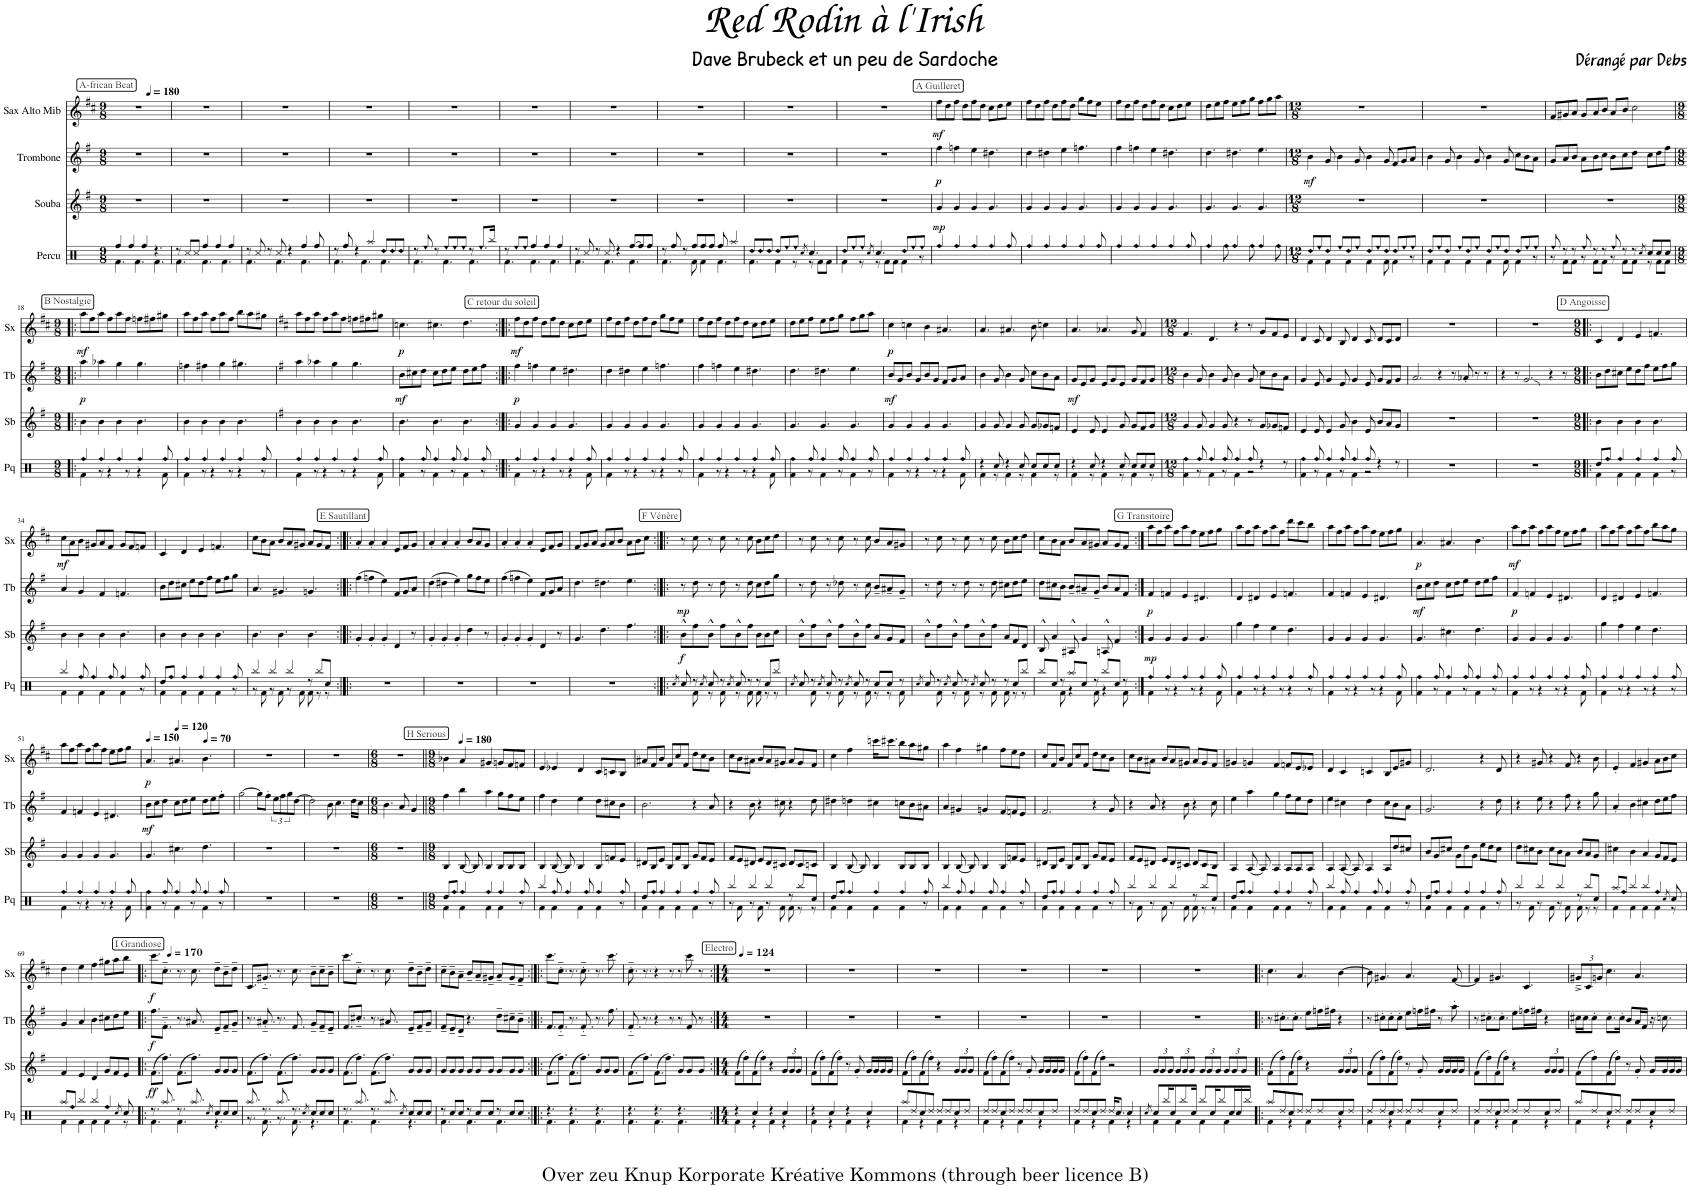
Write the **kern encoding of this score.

**kern	**kern	**dynam	**kern	**dynam	**kern	**dynam
*part4	*part3	*part3	*part2	*part2	*part1	*part1
*staff4	*staff3	*staff3	*staff2	*staff2	*staff1	*staff1
*I"Percu	*I"Souba	*	*I"Trombone	*	*I"Sax Alto Mib	*
*	*I'Sb	*	*I'Tb	*	*I'Sx	*
*clefX	*clefG2	*	*clefG2	*	*clefG2	*
*	*Trd15c26	*	*Trd8c14	*	*Trd5c9	*
*k[b-e-a-]	*k[f#]	*	*k[f#]	*	*k[f#c#]	*
*M9/8	*M9/8	*	*M9/8	*	*M9/8	*
=1	=1	=1	=1	=1	=1	=1
*^	*	*	*	*	*	*
4Rff/	4.Rf\	8%9r	.	8%9r	.	8%9r	.
4Rff/	.	.	.	.	.	.	.
.	4.Rf\	.	.	.	.	.	.
4Rff/	.	.	.	.	.	.	.
4.r	4.Rf\	.	.	.	.	.	.
=2	=2	=2	=2	=2	=2	=2	=2
8r	4.Rf\	8%9r	.	8%9r	.	8%9r	.
8Rcc/L	.	.	.	.	.	.	.
8Rcc/J	.	.	.	.	.	.	.
4Rff/	4.Rf\	.	.	.	.	.	.
4Rff/	.	.	.	.	.	.	.
.	4.Rf\	.	.	.	.	.	.
4Rff/	.	.	.	.	.	.	.
=3	=3	=3	=3	=3	=3	=3	=3
8r	4.Rf\	8%9r	.	8%9r	.	8%9r	.
8Rcc/	.	.	.	.	.	.	.
8r	.	.	.	.	.	.	.
8Rcc/	4.Rf\	.	.	.	.	.	.
4r	.	.	.	.	.	.	.
4Rff/	4.Rf\	.	.	.	.	.	.
8Rff/	.	.	.	.	.	.	.
=4	=4	=4	=4	=4	=4	=4	=4
8r	4.Rf\	8%9r	.	8%9r	.	8%9r	.
8Rff/	.	.	.	.	.	.	.
4r	.	.	.	.	.	.	.
.	4.Rf\	.	.	.	.	.	.
4Raa/	.	.	.	.	.	.	.
!LO:N:head=diamond	!	!	!	!	!	!	!
8Rdd/L	4.Rf\	.	.	.	.	.	.
!LO:N:head=diamond	!	!	!	!	!	!	!
8Rdd/	.	.	.	.	.	.	.
!LO:N:head=diamond	!	!	!	!	!	!	!
8Rdd/J	.	.	.	.	.	.	.
=5	=5	=5	=5	=5	=5	=5	=5
8r	4.Rf\	8%9r	.	8%9r	.	8%9r	.
8Ree/	.	.	.	.	.	.	.
8r	.	.	.	.	.	.	.
8Ree/L	4.Rf\	.	.	.	.	.	.
8Ree/	.	.	.	.	.	.	.
8Ree/J	.	.	.	.	.	.	.
8r	4.Rf\	.	.	.	.	.	.
8.Ree/L	.	.	.	.	.	.	.
16Rbb/Jk	.	.	.	.	.	.	.
=6	=6	=6	=6	=6	=6	=6	=6
8r	4.Rf\	8%9r	.	8%9r	.	8%9r	.
8Ree/L	.	.	.	.	.	.	.
8Ree/J	.	.	.	.	.	.	.
4Rff/	4.Rf\	.	.	.	.	.	.
4Rff/	.	.	.	.	.	.	.
.	4.Rf\	.	.	.	.	.	.
4Rff/	.	.	.	.	.	.	.
=7	=7	=7	=7	=7	=7	=7	=7
8r	4.Rf\	8%9r	.	8%9r	.	8%9r	.
8Rcc/	.	.	.	.	.	.	.
8r	.	.	.	.	.	.	.
8Rcc/	4.Rf\	.	.	.	.	.	.
4r	.	.	.	.	.	.	.
[8Rff/L	4.Rf\	.	.	.	.	.	.
8Rff/]	.	.	.	.	.	.	.
8Rff/J	.	.	.	.	.	.	.
=8	=8	=8	=8	=8	=8	=8	=8
8r	4.Rf\	8%9r	.	8%9r	.	8%9r	.
8Rff/	.	.	.	.	.	.	.
8r	.	.	.	.	.	.	.
8Rff/L	8Rf\	.	.	.	.	.	.
8Rff/	4Rf\	.	.	.	.	.	.
8Rff/J	.	.	.	.	.	.	.
8Rff/	4.Rf\	.	.	.	.	.	.
4Raa/	.	.	.	.	.	.	.
=9	=9	=9	=9	=9	=9	=9	=9
!LO:N:head=diamond	!	!	!	!	!	!	!
8Rdd/L	4.Rf\	8%9r	.	8%9r	.	8%9r	.
!LO:N:head=diamond	!	!	!	!	!	!	!
8Rdd/	.	.	.	.	.	.	.
!LO:N:head=diamond	!	!	!	!	!	!	!
8Rdd/J	.	.	.	.	.	.	.
!LO:N:head=diamond	!	!	!	!	!	!	!
8Rdd/L	4Rf\	.	.	.	.	.	.
8Ree/	.	.	.	.	.	.	.
8Ree/J	8r	.	.	.	.	.	.
8qRcc/	.	.	.	.	.	.	.
4.Rcc/	8r	.	.	.	.	.	.
.	8Rf\L	.	.	.	.	.	.
.	8Rf\J	.	.	.	.	.	.
=10	=10	=10	=10	=10	=10	=10	=10
!LO:N:head=diamond	!	!	!	!	!	!	!
8Rdd/L	4Rf\	8%9r	.	8%9r	.	8%9r	.
8Ree/	.	.	.	.	.	.	.
8Ree/J	8r	.	.	.	.	.	.
8qRcc/	.	.	.	.	.	.	.
4.Rcc/	8r	.	.	.	.	.	.
.	8Rf\L	.	.	.	.	.	.
.	8Rf\J	.	.	.	.	.	.
!LO:N:head=diamond	!	!	!	!	!	!	!
8Rdd/L	4Rf\	.	.	.	.	.	.
8Ree/	.	.	.	.	.	.	.
8Ree/J	8r	.	.	.	.	.	.
=11	=11	=11	=11	=11	=11	=11	=11
!LO:N:head=diamond	!	!	!LO:DY:b	!	!LO:DY:b	!	!LO:DY:b
*v	*v	*	*	*	*	*	*
4Rff/	4g/	mp	4ff#\	p	8ff#\L	mf
.	.	.	.	.	8dd\	.
!LO:N:head=diamond	!	!	!	!	!	!
4Rff/	4g/	.	4ffn\	.	8ff#\J	.
.	.	.	.	.	8dd\L	.
!LO:N:head=diamond	!	!	!	!	!	!
4Rff/	4g/	.	4ee\	.	8ff#\	.
.	.	.	.	.	8dd\J	.
!LO:N:head=diamond	!	!	!	!	!	!
4Rff/	4.g/	.	4.dd#X\	.	8cc#\L	.
.	.	.	.	.	8dd\	.
!LO:N:head=diamond	!	!	!	!	!	!
8Rff/	.	.	.	.	8ee\J	.
=12	=12	=12	=12	=12	=12	=12
!LO:N:head=diamond	!	!	!	!	!	!
4Rff/	4g/	.	4dd\	.	8ff#\L	.
.	.	.	.	.	8dd\	.
!LO:N:head=diamond	!	!	!	!	!	!
4Rff/	4g/	.	4dd#X\	.	8ff#\J	.
.	.	.	.	.	8dd\L	.
!LO:N:head=diamond	!	!	!	!	!	!
4Rff/	4g/	.	4ee\	.	8ff#\	.
.	.	.	.	.	8dd\J	.
!LO:N:head=diamond	!	!	!	!	!	!
4Rff/	4.g/	.	4.ffn\	.	8gg\L	.
.	.	.	.	.	8ff#\	.
!LO:N:head=diamond	!	!	!	!	!	!
8Rff/	.	.	.	.	8ee\J	.
=13	=13	=13	=13	=13	=13	=13
!LO:N:head=diamond	!	!	!	!	!	!
4Rff/	4g/	.	4ff#\	.	8ff#\L	.
.	.	.	.	.	8dd\	.
!LO:N:head=diamond	!	!	!	!	!	!
4Rff/	4g/	.	4ffn\	.	8ff#\J	.
.	.	.	.	.	8dd\L	.
!LO:N:head=diamond	!	!	!	!	!	!
4Rff/	4g/	.	4ee\	.	8ff#\	.
.	.	.	.	.	8dd\J	.
!LO:N:head=diamond	!	!	!	!	!	!
4Rff/	4.g/	.	4.dd#X\	.	8cc#\L	.
.	.	.	.	.	8dd\	.
!LO:N:head=diamond	!	!	!	!	!	!
8Rff/	.	.	.	.	8ee\J	.
=14	=14	=14	=14	=14	=14	=14
!LO:N:head=diamond	!	!	!	!	!	!
4Rff/	4.g/	.	4.dd\	.	8dd\L	.
.	.	.	.	.	8ee\	.
!LO:N:head=diamond	!	!	!	!	!	!
8Rff\	.	.	.	.	8ff#\J	.
!LO:N:head=diamond	!	!	!	!	!	!
4Rff/	4.g/	.	4.dd#X\	.	8ee\L	.
.	.	.	.	.	8ff#\	.
!LO:N:head=diamond	!	!	!	!	!	!
8Rff\	.	.	.	.	8gg\J	.
!LO:N:head=diamond	!	!	!	!	!	!
4Rff/	4.g/	.	4.ee\	.	8ff#\L	.
.	.	.	.	.	8gg\	.
!LO:N:head=diamond	!	!	!	!	!	!
8Rff\	.	.	.	.	8aa\J	.
=15	=15	=15	=15	=15	=15	=15
*M12/8	*M12/8	*	*M12/8	*	*M12/8	*
!LO:N:head=diamond	!	!	!	!LO:DY:b	!	!
*^	*	*	*	*	*	*
8Rdd/L	4Rf\	1.r	.	4b\	mf	1.r	.
8Ree/	.	.	.	.	.	.	.
!LO:N:head=diamond	!	!	!	!	!	!	!
8Rdd/J	4Rf\	.	.	8g/	.	.	.
8Ree/L	.	.	.	4b\	.	.	.
!LO:N:head=diamond	!	!	!	!	!	!	!
8Rdd/	4Rf\	.	.	.	.	.	.
8Ree/J	.	.	.	8g/	.	.	.
!LO:N:head=diamond	!	!	!	!	!	!	!
8Rdd/L	4Rf\	.	.	4b\	.	.	.
8Ree/	.	.	.	.	.	.	.
!LO:N:head=diamond	!	!	!	!	!	!	!
8Rdd/J	8Rf\	.	.	8g/	.	.	.
!LO:N:head=diamond	!	!	!	!	!	!	!
8Rdd/L	4Rf\	.	.	8f#/L	.	.	.
8Ree/	.	.	.	8g/	.	.	.
8Ree/J	8r	.	.	8a/J	.	.	.
=16	=16	=16	=16	=16	=16	=16	=16
!LO:N:head=diamond	!	!	!	!	!	!	!
8Rdd/L	4Rf\	1.r	.	4b\	.	1.r	.
8Ree/	.	.	.	.	.	.	.
!LO:N:head=diamond	!	!	!	!	!	!	!
8Rdd/J	4Rf\	.	.	8g/	.	.	.
8Ree/L	.	.	.	4b\	.	.	.
!LO:N:head=diamond	!	!	!	!	!	!	!
8Rdd/	4Rf\	.	.	.	.	.	.
8Ree/J	.	.	.	8g/	.	.	.
!LO:N:head=diamond	!	!	!	!	!	!	!
8Rdd/L	4Rf\	.	.	4b\	.	.	.
8Ree/	.	.	.	.	.	.	.
!LO:N:head=diamond	!	!	!	!	!	!	!
8Rdd/J	8Rf\	.	.	8g/	.	.	.
!LO:N:head=diamond	!	!	!	!	!	!	!
8Rdd/L	4Rf\	.	.	8cc\L	.	.	.
8Ree/	.	.	.	8b\	.	.	.
8Ree/J	8r	.	.	8a\J	.	.	.
=17	=17	=17	=17	=17	=17	=17	=17
8Ree/	8r	1.r	.	8g/L	.	8f#/L	.
8r	8Rf\L	.	.	8a/	.	8g#X/	.
8r	8Rf\J	.	.	8b/J	.	8a/J	.
8Ree/	8r	.	.	8a\L	.	8g#/L	.
8r	8Rf\L	.	.	8b\	.	8a/	.
8r	8Rf\J	.	.	8cc\J	.	8b/J	.
8Ree/	8r	.	.	8b\L	.	8a/L	.
8r	8Rf\L	.	.	8cc\	.	8b/J	.
8r	8Rf\J	.	.	8dd\J	.	2cc#\	.
8qRcc/	.	.	.	.	.	.	.
8Rcc/L	8r	.	.	8cc\L	.	.	.
8Rcc/	8Rf\L	.	.	8dd\	.	.	.
8Rcc/J	8Rf\J	.	.	8ff#\J	.	.	.
!!LO:LB:g=z
=18!|:	=18!|:	=18!|:	=18!|:	=18!|:	=18!|:	=18!|:	=18!|:
*M9/8	*	*M9/8	*	*M9/8	*	*M9/8	*
!LO:N:head=diamond	!	!	!	!	!LO:DY:b	!	!LO:DY:b
4Rff/	4Rf\	4b\	.	4aa\	p	8aa\L	mf
.	.	.	.	.	.	8ff#\	.
!LO:N:head=diamond	!	!	!	!	!	!	!
4Rff/	8r	4b\	.	4aa-X\	.	8aa\J	.
.	4r	.	.	.	.	8ff#\L	.
!LO:N:head=diamond	!	!	!	!	!	!	!
4Rff/	.	4b\	.	4gg\	.	8aa\	.
.	8r	.	.	.	.	8ff#\J	.
!LO:N:head=diamond	!	!	!	!	!	!	!
4Rff/	4r	4.b\	.	4.gg\	.	8ffn\L	.
.	.	.	.	.	.	8ff#X\	.
!LO:N:head=diamond	!	!	!	!	!	!	!
8Rff/	8Rf\	.	.	.	.	8gg#X\J	.
=19	=19	=19	=19	=19	=19	=19	=19
!LO:N:head=diamond	!	!	!	!	!	!	!
4Rff/	4Rf\	4b\	.	4ffn\	.	8aa\L	.
.	.	.	.	.	.	8ff#\	.
!LO:N:head=diamond	!	!	!	!	!	!	!
4Rff/	8r	4b\	.	4ff#X\	.	8aa\J	.
.	4r	.	.	.	.	8ff#\L	.
!LO:N:head=diamond	!	!	!	!	!	!	!
4Rff/	.	4b\	.	4gg\	.	8aa\	.
.	8r	.	.	.	.	8ff#\J	.
!LO:N:head=diamond	!	!	!	!	!	!	!
4Rff/	4r	4.b\	.	4.gg#X\	.	8bb\L	.
.	.	.	.	.	.	8aa\	.
!LO:N:head=diamond	!	!	!	!	!	!	!
8Rff/	8r	.	.	.	.	8gg#X\J	.
=20	=20	=20	=20	=20	=20	=20	=20
*	*	*k[f#]	*	*k[f#]	*	*k[f#c#]	*
!LO:N:head=diamond	!	!	!	!	!	!	!
4Rff/	4Rf\	4b\	.	4aa\	.	8aa\L	.
.	.	.	.	.	.	8ff#\	.
!LO:N:head=diamond	!	!	!	!	!	!	!
4Rff/	8r	4b\	.	4aa-X\	.	8aa\J	.
.	4r	.	.	.	.	8ff#\L	.
!LO:N:head=diamond	!	!	!	!	!	!	!
4Rff/	.	4b\	.	4gg\	.	8aa\	.
.	8r	.	.	.	.	8ff#\J	.
!LO:N:head=diamond	!	!	!	!	!	!	!
4Rff/	4r	4.b\	.	4.gg\	.	8ffn\L	.
.	.	.	.	.	.	8ff#X\	.
!LO:N:head=diamond	!	!	!	!	!	!	!
8Rff/	8Rf\	.	.	.	.	8gg#X\J	.
=21	=21	=21	=21	=21	=21	=21	=21
!LO:N:head=diamond	!	!	!	!	!LO:DY:b	!	!LO:DY:b
4Rff\	4Rf\	4.b\	.	8b\L	mf	4.ccn\	p
.	.	.	.	8cc#X\	.	.	.
!LO:N:head=diamond	!	!	!	!	!	!	!
8Rff/	8r	.	.	8dd\J	.	.	.
!LO:N:head=diamond	!	!	!	!	!	!	!
4Rff/	4Rf\	4.b\	.	8cc#\L	.	4.cc#X\	.
.	.	.	.	8dd\	.	.	.
!LO:N:head=diamond	!	!	!	!	!	!	!
8Rff/	8r	.	.	8ee\J	.	.	.
!LO:N:head=diamond	!	!	!	!	!	!	!
4Rff/	4Rf\	4.b\	.	8dd\L	.	4.dd\	.
.	.	.	.	8ee\	.	.	.
!LO:N:head=diamond	!	!	!	!	!	!	!
8Rff/	8r	.	.	8ff#\J	.	.	.
=22:|!|:	=22:|!|:	=22:|!|:	=22:|!|:	=22:|!|:	=22:|!|:	=22:|!|:	=22:|!|:
!LO:N:head=diamond	!	!	!	!	!LO:DY:b	!	!LO:DY:b
4Rff/	4Rf\	4g/	.	4ff#\	p	8ff#\L	mf
.	.	.	.	.	.	8dd\	.
!LO:N:head=diamond	!	!	!	!	!	!	!
4Rff/	8r	4g/	.	4ffn\	.	8ff#\J	.
.	4r	.	.	.	.	8dd\L	.
!LO:N:head=diamond	!	!	!	!	!	!	!
4Rff/	.	4g/	.	4ee\	.	8ff#\	.
.	8r	.	.	.	.	8dd\J	.
!LO:N:head=diamond	!	!	!	!	!	!	!
4Rff/	4r	4.g/	.	4.dd#X\	.	8cc#\L	.
.	.	.	.	.	.	8dd\	.
!LO:N:head=diamond	!	!	!	!	!	!	!
8Rff/	8Rf\	.	.	.	.	8ee\J	.
=23	=23	=23	=23	=23	=23	=23	=23
!LO:N:head=diamond	!	!	!	!	!	!	!
4Rff/	4Rf\	4g/	.	4dd\	.	8ff#\L	.
.	.	.	.	.	.	8dd\	.
!LO:N:head=diamond	!	!	!	!	!	!	!
4Rff/	8r	4g/	.	4dd#X\	.	8ff#\J	.
.	4r	.	.	.	.	8dd\L	.
!LO:N:head=diamond	!	!	!	!	!	!	!
4Rff/	.	4g/	.	4ee\	.	8ff#\	.
.	8r	.	.	.	.	8dd\J	.
!LO:N:head=diamond	!	!	!	!	!	!	!
4Rff/	4r	4.g/	.	4.ffn\	.	8gg\L	.
.	.	.	.	.	.	8ff#\	.
!LO:N:head=diamond	!	!	!	!	!	!	!
8Rff/	8r	.	.	.	.	8ee\J	.
=24	=24	=24	=24	=24	=24	=24	=24
!LO:N:head=diamond	!	!	!	!	!	!	!
4Rff/	4Rf\	4g/	.	4ff#\	.	8ff#\L	.
.	.	.	.	.	.	8dd\	.
!LO:N:head=diamond	!	!	!	!	!	!	!
4Rff/	8r	4g/	.	4ffn\	.	8ff#\J	.
.	4r	.	.	.	.	8dd\L	.
!LO:N:head=diamond	!	!	!	!	!	!	!
4Rff/	.	4g/	.	4ee\	.	8ff#\	.
.	8r	.	.	.	.	8dd\J	.
!LO:N:head=diamond	!	!	!	!	!	!	!
4Rff/	4r	4.g/	.	4.dd#X\	.	8cc#\L	.
.	.	.	.	.	.	8dd\	.
!LO:N:head=diamond	!	!	!	!	!	!	!
8Rff/	8Rf\	.	.	.	.	8ee\J	.
=25	=25	=25	=25	=25	=25	=25	=25
!LO:N:head=diamond	!	!	!	!	!	!	!
4Rff\	4Rf\	4.g/	.	4.dd\	.	8dd\L	.
.	.	.	.	.	.	8ee\	.
!LO:N:head=diamond	!	!	!	!	!	!	!
8Rff/	8r	.	.	.	.	8ff#\J	.
!LO:N:head=diamond	!	!	!	!	!	!	!
4Rff/	4Rf\	4.g/	.	4.dd#X\	.	8ee\L	.
.	.	.	.	.	.	8ff#\	.
!LO:N:head=diamond	!	!	!	!	!	!	!
8Rff/	8r	.	.	.	.	8gg\J	.
!LO:N:head=diamond	!	!	!	!	!	!	!
4Rff/	4Rf\	4.g/	.	4.ee\	.	8ff#\L	.
.	.	.	.	.	.	8gg\	.
!LO:N:head=diamond	!	!	!	!	!	!	!
8Rff/	8r	.	.	.	.	8aa\J	.
=26	=26	=26	=26	=26	=26	=26	=26
!LO:N:head=diamond	!	!	!	!	!LO:DY:b	!	!LO:DY:b
4Rff/	4Rf\	4g/	.	8b/L	mf	4cc#\	p
.	.	.	.	8g/	.	.	.
!LO:N:head=diamond	!	!	!	!	!	!	!
4Rff/	8r	4g/	.	8b/J	.	4ccn\	.
.	4r	.	.	8g/L	.	.	.
!LO:N:head=diamond	!	!	!	!	!	!	!
4Rff/	.	4g/	.	8b/	.	4b\	.
.	8r	.	.	8g/J	.	.	.
!LO:N:head=diamond	!	!	!	!	!	!	!
4Rff/	4r	4.g/	.	8f#/L	.	4.a#X/	.
.	.	.	.	8g/	.	.	.
!LO:N:head=diamond	!	!	!	!	!	!	!
8Rff/	8Rf\	.	.	8a/J	.	.	.
=27	=27	=27	=27	=27	=27	=27	=27
4r	4Rf\	4g/	.	4b\	.	4.a/	.
8Rcc/	8r	8g/	.	8g/	.	.	.
4r	4Rf\	4g/	.	4b\	.	4.a#X/	.
8Rcc/	8r	8g/	.	8g/	.	.	.
8Rcc/L	4Rf\	8g/L	.	8cc\L	.	8b\	.
8Rcc/	.	8g-X/	.	8b\	.	4ccn\	.
8Rcc/J	8r	8fn/J	.	8a\J	.	.	.
=28	=28	=28	=28	=28	=28	=28	=28
!	!	!	!	!	!LO:DY:b	!	!
4r	4Rf\	4e/	.	8g/L	mf	4.a/	.
.	.	.	.	8e/	.	.	.
8Rcc/	8r	8e/	.	8g/J	.	.	.
4r	4Rf\	4e/	.	8e/L	.	4.a-X/	.
.	.	.	.	8g/	.	.	.
8Rcc/	8r	8g/	.	8e/J	.	.	.
8Rcc/L	4Rf\	8g/L	.	8g/L	.	8g/	.
8Rcc/	.	8f#/	.	8f#/	.	4f#/	.
8Rcc/J	8r	8g/J	.	8g/J	.	.	.
=29	=29	=29	=29	=29	=29	=29	=29
*M12/8	*	*M12/8	*	*M12/8	*	*M12/8	*
!LO:N:head=diamond	!	!	!	!	!	!	!
4Rff\	4Rf\	4g/	.	4b\	.	4.f#/	.
!LO:N:head=diamond	!	!	!	!	!	!	!
8Rff/	8r	8g/	.	8g/	.	.	.
!LO:N:head=diamond	!	!	!	!	!	!	!
4Rff/	4Rf\	4g/	.	4b\	.	4.d/	.
!LO:N:head=diamond	!	!	!	!	!	!	!
8Rff/	8r	8g/	.	8g/	.	.	.
!LO:N:head=diamond	!	!	!	!	!	!	!
4Rff/	4Rf\	4r	.	4b\	.	4r	.
!LO:N:head=diamond	!	!	!	!	!	!	!
8Rff/	2r	8r	.	8g/	.	8r	.
4r	.	8g/L	.	8cc\L	.	8g/L	.
.	.	8g-X/	.	8b\	.	8f#/	.
8r	.	8fn/J	.	8a\J	.	8e/J	.
=30	=30	=30	=30	=30	=30	=30	=30
!LO:N:head=diamond	!	!	!	!	!	!	!
4Rff\	4Rf\	4e/	.	4g/	.	4d/	.
!LO:N:head=diamond	!	!	!	!	!	!	!
8Rff/	8r	8e/	.	8e/	.	8c#/	.
!LO:N:head=diamond	!	!	!	!	!	!	!
4Rff/	4Rf\	4e/	.	4g/	.	4d/	.
!LO:N:head=diamond	!	!	!	!	!	!	!
8Rff/	8r	8g/	.	8e/	.	8B/	.
!LO:N:head=diamond	!	!	!	!	!	!	!
4Rff/	4Rf\	4b\	.	4g/	.	4d/	.
!LO:N:head=diamond	!	!	!	!	!	!	!
8Rff/	2r	8e/	.	8e/	.	8c#/	.
4r	.	8b/L	.	8g/L	.	8d/L	.
.	.	8a/	.	8f#/	.	8c#/	.
8r	.	8g/J	.	8g/J	.	8d/J	.
*v	*v	*	*	*	*	*	*
=31	=31	=31	=31	=31	=31	=31
1.r	1.r	.	2.a/	.	1.r	.
.	.	.	4r	.	.	.
.	.	.	8r	.	.	.
.	.	.	8a-X'/	.	.	.
.	.	.	8r	.	.	.
.	.	.	8r	.	.	.
=32	=32	=32	=32	=32	=32	=32
1.r	1.r	.	4r	.	1.r	.
.	.	.	8r	.	.	.
.	.	.	2.g/	.	.	.
.	.	.	4r	.	.	.
.	.	.	8r	.	.	.
=33!|:	=33!|:	=33!|:	=33!|:	=33!|:	=33!|:	=33!|:
*M9/8	*M9/8	*	*M9/8	*	*M9/8	*
*^	*	*	*	*	*	*
8Rdd/L	4Rf\	4b\	.	8b\L	.	4c#/	.
!LO:N:head=diamond	!	!	!	!	!	!	!
8Rff/J	.	.	.	8dd\	.	.	.
!LO:N:head=diamond	!	!	!	!	!	!	!
4Rff/	4Rf\	4b\	.	8cc#X\J	.	4d/	.
.	.	.	.	8ee\L	.	.	.
!LO:N:head=diamond	!	!	!	!	!	!	!
4Rff/	4Rf\	4b\	.	8dd\	.	4e/	.
.	.	.	.	8ff#\J	.	.	.
!LO:N:head=diamond	!	!	!	!	!	!	!
4Rff/	4Rf\	4.b\	.	8ee\L	.	4.fn/	.
.	.	.	.	8ff#\	.	.	.
!LO:N:head=diamond	!	!	!	!	!	!	!
8Rff/	8r	.	.	8gg\J	.	.	.
!!LO:LB:g=z
=34	=34	=34	=34	=34	=34	=34	=34
!	!	!	!	!	!	!	!LO:DY:b
4Rbb/	4Rf\	4b\	.	4a/	.	8cc#\L	mf
.	.	.	.	.	.	8a\	.
!LO:N:head=diamond	!	!	!	!	!	!	!
8Rff/	4Rf\	4b\	.	4g/	.	8b\J	.
!LO:N:head=diamond	!	!	!	!	!	!	!
4Rff/	.	.	.	.	.	8g#X/L	.
.	4Rf\	4b\	.	4f#/	.	8a/	.
!LO:N:head=diamond	!	!	!	!	!	!	!
8Rff/	.	.	.	.	.	8f#/J	.
!LO:N:head=diamond	!	!	!	!	!	!	!
4Rff/	4Rf\	4.b\	.	4.fn/	.	8g#/L	.
.	.	.	.	.	.	8f#/	.
!LO:N:head=diamond	!	!	!	!	!	!	!
8Rff/	8r	.	.	.	.	8fn/J	.
=35	=35	=35	=35	=35	=35	=35	=35
8Rdd/L	4Rf\	4b\	.	8b\L	.	4c#/	.
!LO:N:head=diamond	!	!	!	!	!	!	!
8Rff/J	.	.	.	8dd\	.	.	.
!LO:N:head=diamond	!	!	!	!	!	!	!
4Rff/	4Rf\	4b\	.	8cc#X\J	.	4d/	.
.	.	.	.	8ee\L	.	.	.
!LO:N:head=diamond	!	!	!	!	!	!	!
4Rff/	4Rf\	4b\	.	8dd\	.	4e/	.
.	.	.	.	8ff#\J	.	.	.
!LO:N:head=diamond	!	!	!	!	!	!	!
4Rff/	4Rf\	4.b\	.	8ee\L	.	4.fn/	.
.	.	.	.	8ff#\	.	.	.
!LO:N:head=diamond	!	!	!	!	!	!	!
8Rff/	8r	.	.	8gg\J	.	.	.
=36	=36	=36	=36	=36	=36	=36	=36
4Rbb/	8r	4.b\	.	4.a/	.	8cc#\L	.
.	8Rf\	.	.	.	.	8b\	.
4Rbb/	8r	.	.	.	.	8a\J	.
.	8Rf\	4.b\	.	4.g#X/	.	8b/L	.
4Rbb/	8r	.	.	.	.	8a/	.
.	8Rf\	.	.	.	.	8g#X/J	.
8r	8Rf\	4.b\	.	4.gn/	.	8a/L	.
8Rbb/L	8r	.	.	.	.	8g#/	.
8Rcc/J	8r	.	.	.	.	8f#/J	.
*v	*v	*	*	*	*	*	*
=37:|!|:	=37:|!|:	=37:|!|:	=37:|!|:	=37:|!|:	=37:|!|:	=37:|!|:
8%9r	4g'/	.	(4ff#\	.	4a'/	.
.	4g'/	.	4ffn\	.	4a'/	.
.	4g'/	.	4ee\)	.	4a'/	.
.	4d/	.	8f#/L	.	8e/L	.
.	.	.	8g/	.	8f#/	.
.	8r	.	8a/J	.	8g/J	.
=38	=38	=38	=38	=38	=38	=38
8%9r	4g'/	.	(4dd\	.	4a'/	.
.	4g'/	.	4dd#X\	.	4a'/	.
.	4g'/	.	4ee\)	.	4a'/	.
.	4dd\	.	8gg\L	.	8b/L	.
.	.	.	8ff#\	.	8a/	.
.	8r	.	8ee\J	.	8g/J	.
=39	=39	=39	=39	=39	=39	=39
8%9r	4g'/	.	(4ff#\	.	4a'/	.
.	4g'/	.	4ffn\	.	4a'/	.
.	4g'/	.	4ee\)	.	4a'/	.
.	4d/	.	8f#/L	.	8e/L	.
.	.	.	8g/	.	8f#/	.
.	8r	.	8a/J	.	8g/J	.
=40	=40	=40	=40	=40	=40	=40
8%9r	4.g/	.	4.dd\	.	8f#/L	.
.	.	.	.	.	8g/	.
.	.	.	.	.	8a/J	.
.	4.dd\	.	4.dd#X\	.	8g/L	.
.	.	.	.	.	8a/	.
.	.	.	.	.	8b/J	.
.	4.ff#\	.	4.ee\	.	8a\L	.
.	.	.	.	.	8b\	.
.	.	.	.	.	8cc#\J	.
=41:|!|:	=41:|!|:	=41:|!|:	=41:|!|:	=41:|!|:	=41:|!|:	=41:|!|:
8qRcc/	.	.	.	.	.	.
*^	*	*	*	*	*	*
!	!	!	!LO:DY:b	!	!LO:DY:b	!	!
8Rcc/	8ryy	8b^^\L	f	8r	mp	8r	.
8r	8Rf\	8ff#\	.	8dd\	.	8cc#\	.
8qRcc/	.	.	.	.	.	.	.
8Rcc/	8r	8b^^\J	.	8r	.	8r	.
8r	8Rf\	8ff#\L	.	8dd\	.	8cc#\	.
8qRcc/	.	.	.	.	.	.	.
8Rcc/	8r	8b^^\	.	8r	.	8r	.
8r	8Rf\	8ff#\J	.	8dd\	.	8cc#\	.
8r	8Rf\	8b\L	.	8cc\L	.	8b\L	.
8Rcc/L	8r	8b\	.	8dd\	.	8cc#\	.
8Rbb/J	8r	8cc\J	.	8gg\J	.	8dd\J	.
=42	=42	=42	=42	=42	=42	=42	=42
8qRcc/	.	.	.	.	.	.	.
8Rcc/	8ryy	8b^^\L	.	8r	.	8r	.
8r	8Rf\	8ff#\	.	8dd\	.	8cc#\	.
8qRcc/	.	.	.	.	.	.	.
8Rcc/	8r	8b^^\J	.	8r	.	8r	.
8r	8Rf\	8ff#\L	.	8dd-X\	.	8cc#\	.
8qRcc/	.	.	.	.	.	.	.
8Rcc/	8r	8b^^\	.	8r	.	8r	.
8r	8Rf\	8ff#\J	.	8cc\	.	8cc#\	.
8Rcc/L	8r	8a/L	.	8b~/L	.	8b/L	.
8Rcc/J	8r	8g/	.	8a#X~/	.	8a/	.
8r	8Rf\	8f#/J	.	8g~/J	.	8g#X/J	.
=43	=43	=43	=43	=43	=43	=43	=43
8qRcc/	.	.	.	.	.	.	.
8Rcc/	8ryy	8b^^\L	.	8r	.	8r	.
8r	8Rf\	8ff#\	.	8dd\	.	8cc#\	.
8qRcc/	.	.	.	.	.	.	.
8Rcc/	8r	8b^^\J	.	8r	.	8r	.
8r	8Rf\	8ff#\L	.	8dd\	.	8cc#\	.
8qRcc/	.	.	.	.	.	.	.
8Rcc/	8r	8b^^\	.	8r	.	8r	.
8r	8Rf\	8ff#\J	.	8dd\	.	8cc#\	.
8r	8Rf\	8a/L	.	8cc#X\L	.	8b\L	.
8Rcc/L	8r	8f#/	.	8dd\	.	8cc#\	.
8Rbb/J	8r	8d/J	.	8ee\J	.	8dd\J	.
=44	=44	=44	=44	=44	=44	=44	=44
8Rbb/L	4ryy	8B^^/	.	8dd\L	.	8cc#\L	.
8Rcc/J	.	4a/	.	8cc#X\	.	8b\	.
8r	8Rf\	.	.	8b\J	.	8a\J	.
8Raa/L	4r	8A#X^^/	.	8b~/L	.	8b/L	.
8Rcc/J	.	4g/	.	8a#X~/	.	8a/	.
8r	8Rf\	.	.	8g~/J	.	8g#X/J	.
8Rbb/L	4r	8An^^/	.	8b/L	.	8a/L	.
8Rcc/J	.	4f#/	.	8a#/	.	8g#/	.
8r	8Rf\	.	.	8f#/J	.	8f#/J	.
=45:|!	=45:|!	=45:|!	=45:|!	=45:|!	=45:|!	=45:|!	=45:|!
!LO:N:head=diamond	!	!	!LO:DY:b	!	!LO:DY:b	!	!
4Rff/	4Rf\	4g/	mp	4f#/	p	8aa\L	.
.	.	.	.	.	.	8ff#\	.
!LO:N:head=diamond	!	!	!	!	!	!	!
4Rff/	8r	4g/	.	4fn/	.	8aa\J	.
.	4r	.	.	.	.	8ff#\L	.
!LO:N:head=diamond	!	!	!	!	!	!	!
4Rff/	.	4g/	.	4e/	.	8aa\	.
.	8r	.	.	.	.	8ff#\J	.
!LO:N:head=diamond	!	!	!	!	!	!	!
4Rff/	4r	4.g/	.	4.d#X/	.	8ee\L	.
.	.	.	.	.	.	8ff#\	.
!LO:N:head=diamond	!	!	!	!	!	!	!
8Rff/	8Rf\	.	.	.	.	8gg\J	.
=46	=46	=46	=46	=46	=46	=46	=46
!LO:N:head=diamond	!	!	!	!	!	!	!
4Rff/	4Rf\	4gg\	.	4d/	.	8aa\L	.
.	.	.	.	.	.	8ff#\	.
!LO:N:head=diamond	!	!	!	!	!	!	!
4Rff/	8r	4ff#\	.	4d#X/	.	8aa\J	.
.	4r	.	.	.	.	8ff#\L	.
!LO:N:head=diamond	!	!	!	!	!	!	!
4Rff/	.	4ee\	.	4e/	.	8aa\	.
.	8r	.	.	.	.	8ff#\J	.
!LO:N:head=diamond	!	!	!	!	!	!	!
4Rff/	4r	4.dd\	.	4.fn/	.	8ddd\L	.
.	.	.	.	.	.	8ccc#\	.
!LO:N:head=diamond	!	!	!	!	!	!	!
8Rff/	8r	.	.	.	.	8bb\J	.
=47	=47	=47	=47	=47	=47	=47	=47
!LO:N:head=diamond	!	!	!	!	!	!	!
4Rff/	4Rf\	4g/	.	4f#/	.	8aa\L	.
.	.	.	.	.	.	8ff#\	.
!LO:N:head=diamond	!	!	!	!	!	!	!
4Rff/	8r	4g/	.	4fn/	.	8aa\J	.
.	4r	.	.	.	.	8ff#\L	.
!LO:N:head=diamond	!	!	!	!	!	!	!
4Rff/	.	4g/	.	4e/	.	8aa\	.
.	8r	.	.	.	.	8ff#\J	.
!LO:N:head=diamond	!	!	!	!	!	!	!
4Rff/	4r	4.g/	.	4.d#X/	.	8ee\L	.
.	.	.	.	.	.	8ff#\	.
!LO:N:head=diamond	!	!	!	!	!	!	!
8Rff/	8Rf\	.	.	.	.	8gg\J	.
=48	=48	=48	=48	=48	=48	=48	=48
!LO:N:head=diamond	!	!	!	!	!LO:DY:b	!	!LO:DY:b
4Rff\	4Rf\	4.g/	.	8b\L	mf	4.a/	p
.	.	.	.	8cc\	.	.	.
!LO:N:head=diamond	!	!	!	!	!	!	!
8Rff/	8r	.	.	8dd\J	.	.	.
!LO:N:head=diamond	!	!	!	!	!	!	!
4Rff/	4Rf\	4.cc#X\	.	8cc\L	.	4.a#X/	.
.	.	.	.	8dd\	.	.	.
!LO:N:head=diamond	!	!	!	!	!	!	!
8Rff/	8r	.	.	8ee\J	.	.	.
!LO:N:head=diamond	!	!	!	!	!	!	!
4Rff/	4Rf\	4.dd\	.	8dd\L	.	4.b\	.
.	.	.	.	8ee\	.	.	.
!LO:N:head=diamond	!	!	!	!	!	!	!
8Rff/	8r	.	.	8ff#\J	.	.	.
=49	=49	=49	=49	=49	=49	=49	=49
!LO:N:head=diamond	!	!	!	!	!LO:DY:b	!	!LO:DY:b
4Rff/	4Rf\	4g/	.	4f#/	p	8aa\L	mf
.	.	.	.	.	.	8ff#\	.
!LO:N:head=diamond	!	!	!	!	!	!	!
4Rff/	8r	4g/	.	4fn/	.	8aa\J	.
.	4r	.	.	.	.	8ff#\L	.
!LO:N:head=diamond	!	!	!	!	!	!	!
4Rff/	.	4g/	.	4e/	.	8aa\	.
.	8r	.	.	.	.	8ff#\J	.
!LO:N:head=diamond	!	!	!	!	!	!	!
4Rff/	4r	4.g/	.	4.d#X/	.	8ee\L	.
.	.	.	.	.	.	8ff#\	.
!LO:N:head=diamond	!	!	!	!	!	!	!
8Rff/	8Rf\	.	.	.	.	8gg\J	.
=50	=50	=50	=50	=50	=50	=50	=50
!LO:N:head=diamond	!	!	!	!	!	!	!
4Rff/	4Rf\	4gg\	.	4d/	.	8aa\L	.
.	.	.	.	.	.	8ff#\	.
!LO:N:head=diamond	!	!	!	!	!	!	!
4Rff/	8r	4ff#\	.	4d#X/	.	8aa\J	.
.	4r	.	.	.	.	8ff#\L	.
!LO:N:head=diamond	!	!	!	!	!	!	!
4Rff/	.	4ee\	.	4e/	.	8aa\	.
.	8r	.	.	.	.	8ff#\J	.
!LO:N:head=diamond	!	!	!	!	!	!	!
4Rff/	4r	4.dd\	.	4.fn/	.	8bb\L	.
.	.	.	.	.	.	8aa\	.
!LO:N:head=diamond	!	!	!	!	!	!	!
8Rff/	8r	.	.	.	.	8gg\J	.
!!LO:LB:g=z
=51	=51	=51	=51	=51	=51	=51	=51
!LO:N:head=diamond	!	!	!	!	!	!	!
4Rff/	4Rf\	4g/	.	4f#/	.	8aa\L	.
.	.	.	.	.	.	8ff#\	.
!LO:N:head=diamond	!	!	!	!	!	!	!
4Rff/	8r	4g/	.	4fn/	.	8aa\J	.
.	4r	.	.	.	.	8ff#\L	.
!LO:N:head=diamond	!	!	!	!	!	!	!
4Rff/	.	4g/	.	4e/	.	8aa\	.
.	8r	.	.	.	.	8ff#\J	.
!LO:N:head=diamond	!	!	!	!	!	!	!
4Rff/	4r	4.g/	.	4.d#X/	.	8ee\L	.
.	.	.	.	.	.	8ff#\	.
!LO:N:head=diamond	!	!	!	!	!	!	!
8Rff/	8Rf\	.	.	.	.	8gg\J	.
=52	=52	=52	=52	=52	=52	=52	=52
!LO:N:head=diamond	!	!	!	!	!LO:DY:b	!	!LO:DY:b
4Rff\	4Rf\	4.g/	.	8b\L	mf	4.a/	p
.	.	.	.	8cc\	.	.	.
!LO:N:head=diamond	!	!	!	!	!	!	!
8Rff/	8r	.	.	8dd\J	.	.	.
!LO:N:head=diamond	!	!	!	!	!	!	!
4Rff/	4Rf\	4.cc#X\	.	8cc\L	.	4.a#X/	.
.	.	.	.	8dd\	.	.	.
!LO:N:head=diamond	!	!	!	!	!	!	!
8Rff/	8r	.	.	8ee\J	.	.	.
!LO:N:head=diamond	!	!	!	!	!	!	!
4Rff/	4Rf\	4.dd\	.	8dd\L	.	4.b\	.
.	.	.	.	8ee\	.	.	.
!LO:N:head=diamond	!	!	!	!	!	!	!
8Rff/	8r	.	.	8ff#'\J	.	.	.
*v	*v	*	*	*	*	*	*
=53	=53	=53	=53	=53	=53	=53
8%9r	8%9r	.	[2gg\	.	8%9r	.
.	.	.	8gg\L]	.	.	.
.	.	.	8ff#'\J	.	.	.
.	.	.	12ee\L	.	.	.
.	.	.	12ff#\	.	.	.
.	.	.	12gg\	.	.	.
.	.	.	[8dd\J	.	.	.
=54	=54	=54	=54	=54	=54	=54
8%9r	8%9r	.	2dd\]	.	8%9r	.
.	.	.	8b\	.	.	.
.	.	.	4.cc\	.	.	.
.	.	.	16dd\LL	.	.	.
.	.	.	16cc\JJ	.	.	.
=55	=55	=55	=55	=55	=55	=55
*M6/8	*M6/8	*	*M6/8	*	*M6/8	*
2.r	2.r	.	4.b\	.	2.r	.
.	.	.	8a/	.	.	.
.	.	.	4g/	.	.	.
=56||	=56||	=56||	=56||	=56||	=56||	=56||
*M9/8	*M9/8	*	*M9/8	*	*M9/8	*
*^	*	*	*	*	*	*
8Rdd/L	4Rf\	4B/	.	4ff#\	.	4b-X\	.
!LO:N:head=diamond	!	!	!	!	!	!	!
8Rff/J	.	.	.	.	.	.	.
!LO:N:head=diamond	!	!	!	!	!	!	!
4Rff/	4Rf\	[8B/	.	4bb\	.	4a/	.
.	.	8B/]	.	.	.	.	.
!LO:N:head=diamond	!	!	!	!	!	!	!
4Rff/	4Rf\	4B/	.	4aa\	.	4g#X/	.
!LO:N:head=diamond	!	!	!	!	!	!	!
4Rff/	4Rf\	8B/L	.	8gg\L	.	8gn/L	.
.	.	8B/	.	8ff#\	.	8f#/	.
!LO:N:head=diamond	!	!	!	!	!	!	!
8Rff/	8r	8B/J	.	8ee\J	.	8fn/J	.
=57	=57	=57	=57	=57	=57	=57	=57
4Rbb/	4Rf\	4B/	.	4ff#\	.	4e/	.
!LO:N:head=diamond	!	!	!	!	!	!	!
8Rff/	4Rf\	[8B/	.	4dd\	.	4e-X/	.
!LO:N:head=diamond	!	!	!	!	!	!	!
4Rff/	.	8B/]	.	.	.	.	.
.	4Rf\	4B/	.	4ee\	.	4d/	.
!LO:N:head=diamond	!	!	!	!	!	!	!
8Rff/	.	.	.	.	.	.	.
!LO:N:head=diamond	!	!	!	!	!	!	!
4Rff/	4Rf\	8B/L	.	8dd\L	.	8c#/L	.
.	.	8fn/	.	8cc#X\	.	8cn/	.
!LO:N:head=diamond	!	!	!	!	!	!	!
8Rff/	8r	8e/J	.	8b\J	.	8B/J	.
=58	=58	=58	=58	=58	=58	=58	=58
8Rdd/L	4Rf\	8d#X/L	.	2.b\	.	8a#X/L	.
!LO:N:head=diamond	!	!	!	!	!	!	!
8Rff/J	.	8B/	.	.	.	8f#/	.
!LO:N:head=diamond	!	!	!	!	!	!	!
4Rff/	4Rf\	8e/J	.	.	.	8b/J	.
.	.	8B/L	.	.	.	8f#/L	.
!LO:N:head=diamond	!	!	!	!	!	!	!
4Rff/	4Rf\	8f#/	.	.	.	8cc#/	.
.	.	8B/J	.	.	.	8f#/J	.
!LO:N:head=diamond	!	!	!	!	!	!	!
4Rff/	4Rf\	8g/L	.	4r	.	8dd\L	.
.	.	8f#/	.	.	.	8cc#\	.
!LO:N:head=diamond	!	!	!	!	!	!	!
8Rff/	8r	8e/J	.	8a/	.	8b\J	.
=59	=59	=59	=59	=59	=59	=59	=59
4Rbb/	8r	8f#/L	.	4r	.	8cc#\L	.
.	8Rf\	8e/	.	.	.	8b\	.
4Rbb/	8r	8d#X/J	.	8b\	.	8a#X\J	.
.	8Rf\	8e/L	.	4r	.	8b/L	.
4Rbb/	8r	8d#/	.	.	.	8a#/	.
.	8Rf\	8c#X/J	.	8cc#X\	.	8g#X/J	.
8r	8Rf\	8d#/L	.	4r	.	8a#/L	.
8Rbb/L	8r	8c#/	.	.	.	8g#/	.
8Rcc/J	8r	8cn/J	.	8dd\	.	8f#/J	.
=60	=60	=60	=60	=60	=60	=60	=60
8Rdd/L	4Rf\	4B/	.	4dd#X\	.	4cc#\	.
!LO:N:head=diamond	!	!	!	!	!	!	!
8Rff/J	.	.	.	.	.	.	.
!LO:N:head=diamond	!	!	!	!	!	!	!
4Rff/	4Rf\	[8B/	.	4ddn\	.	4ff#\	.
.	.	8B/]	.	.	.	.	.
!LO:N:head=diamond	!	!	!	!	!	!	!
4Rff/	4Rf\	4B/	.	4cc#X\	.	16cccn\KL	.
.	.	.	.	.	.	8.ccc#X\J	.
!LO:N:head=diamond	!	!	!	!	!	!	!
4Rff/	4Rf\	8B/L	.	8ccn\L	.	8bb\L	.
.	.	8B/	.	8b\	.	8aa\	.
!LO:N:head=diamond	!	!	!	!	!	!	!
8Rff/	8r	8B/J	.	8a#X\J	.	8gg#X\J	.
=61	=61	=61	=61	=61	=61	=61	=61
4Rbb/	4Rf\	4B/	.	4a/	.	4aa\	.
!LO:N:head=diamond	!	!	!	!	!	!	!
8Rff/	4Rf\	[8B/	.	4g#X/	.	4ff#\	.
!LO:N:head=diamond	!	!	!	!	!	!	!
4Rff/	.	8B/]	.	.	.	.	.
.	4Rf\	4B/	.	4gn/	.	4gg#X\	.
!LO:N:head=diamond	!	!	!	!	!	!	!
8Rff/	.	.	.	.	.	.	.
!LO:N:head=diamond	!	!	!	!	!	!	!
4Rff/	4Rf\	8B/L	.	8f#/L	.	8ff#\L	.
.	.	8fn/	.	8fn/	.	8ee\	.
!LO:N:head=diamond	!	!	!	!	!	!	!
8Rff/	8r	8e/J	.	8e/J	.	8dd\J	.
=62	=62	=62	=62	=62	=62	=62	=62
8Rdd/L	4Rf\	8d#X/L	.	2.f#/	.	8cc#/L	.
!LO:N:head=diamond	!	!	!	!	!	!	!
8Rff/J	.	8B/	.	.	.	8f#/	.
!LO:N:head=diamond	!	!	!	!	!	!	!
4Rff/	4Rf\	8e/J	.	.	.	8b/J	.
.	.	8B/L	.	.	.	8f#/L	.
!LO:N:head=diamond	!	!	!	!	!	!	!
4Rff/	4Rf\	8f#/	.	.	.	8cc#/	.
.	.	8B/J	.	.	.	8f#/J	.
!LO:N:head=diamond	!	!	!	!	!	!	!
4Rff/	4Rf\	8g/L	.	4r	.	8dd\L	.
.	.	8f#/	.	.	.	8cc#\	.
!LO:N:head=diamond	!	!	!	!	!	!	!
8Rff/	8r	8e/J	.	8g/	.	8b\J	.
=63	=63	=63	=63	=63	=63	=63	=63
4Rbb/	8r	8f#/L	.	4r	.	8cc#\L	.
.	8Rf\	8e/	.	.	.	8b\	.
4Rbb/	8r	8d#X/J	.	8a/	.	8a#X\J	.
.	8Rf\	8e/L	.	4r	.	8b/L	.
4Rbb/	8r	8d#/	.	.	.	8a#/	.
.	8Rf\	8c#X/J	.	8b\	.	8g#X/J	.
8r	8Rf\	8d#/L	.	4r	.	8a#/L	.
8Rbb/L	8r	8c#/	.	.	.	8g#/	.
8Rcc/J	8r	8B/J	.	8cc\	.	8f#/J	.
=64	=64	=64	=64	=64	=64	=64	=64
8Rdd/L	4Rf\	4A/	.	4ee\	.	4g#X/	.
!LO:N:head=diamond	!	!	!	!	!	!	!
8Rff/J	.	.	.	.	.	.	.
!LO:N:head=diamond	!	!	!	!	!	!	!
4Rff/	4Rf\	[8A/	.	4aa\	.	4gn/	.
.	.	8A/]	.	.	.	.	.
!LO:N:head=diamond	!	!	!	!	!	!	!
4Rff/	4Rf\	4A/	.	4gg\	.	4f#/	.
!LO:N:head=diamond	!	!	!	!	!	!	!
4Rff/	4Rf\	8A/L	.	8ff#\L	.	8fn/L	.
.	.	8A/	.	8ee\	.	8e/	.
!LO:N:head=diamond	!	!	!	!	!	!	!
8Rff/	8r	8A/J	.	8dd\J	.	8e-X/J	.
=65	=65	=65	=65	=65	=65	=65	=65
4Rbb/	4Rf\	4A/	.	4ee\	.	4d/	.
!LO:N:head=diamond	!	!	!	!	!	!	!
8Rff/	4Rf\	[8A/	.	4cc#X\	.	4c#/	.
!LO:N:head=diamond	!	!	!	!	!	!	!
4Rff/	.	8A/]	.	.	.	.	.
.	4Rf\	4A/	.	4dd\	.	4cn/	.
!LO:N:head=diamond	!	!	!	!	!	!	!
8Rff/	.	.	.	.	.	.	.
!LO:N:head=diamond	!	!	!	!	!	!	!
4Rff/	4Rf\	8A/L	.	8cc#\L	.	8B/L	.
.	.	8dd/	.	8b\	.	8e/	.
!LO:N:head=diamond	!	!	!	!	!	!	!
8Rff/	8r	8cc#X/J	.	8a\J	.	8g#X/J	.
=66	=66	=66	=66	=66	=66	=66	=66
8Rdd/L	4Rf\	8b/L	.	2.g/	.	2.d/	.
!LO:N:head=diamond	!	!	!	!	!	!	!
8Rff/J	.	8g/	.	.	.	.	.
!LO:N:head=diamond	!	!	!	!	!	!	!
4Rff/	4Rf\	8cc#X/J	.	.	.	.	.
.	.	8g\L	.	.	.	.	.
!LO:N:head=diamond	!	!	!	!	!	!	!
4Rff/	4Rf\	8dd\	.	.	.	.	.
.	.	8g\J	.	.	.	.	.
!LO:N:head=diamond	!	!	!	!	!	!	!
4Rff/	4Rf\	8ee\L	.	4r	.	4r	.
.	.	8dd\	.	.	.	.	.
!LO:N:head=diamond	!	!	!	!	!	!	!
8Rff/	8r	8cc#\J	.	8dd\	.	8d/	.
=67	=67	=67	=67	=67	=67	=67	=67
4Rbb/	8r	8dd\L	.	4r	.	4r	.
.	8Rf\	8cc#X\	.	.	.	.	.
4Rbb/	8r	8b\J	.	8ee\	.	8g#X/	.
.	8Rf\	8cc#\L	.	4r	.	4r	.
4Rbb/	8r	8b\	.	.	.	.	.
.	8Rf\	8a\J	.	8ff#\	.	8f#/	.
8r	8Rf\	8b/L	.	4r	.	4r	.
8Rbb/L	8r	8a/	.	.	.	.	.
8Rcc/J	8r	8g/J	.	8gg\	.	8b\	.
=68	=68	=68	=68	=68	=68	=68	=68
8Raa/L	4Rf\	4cc#X\	.	4a'/	.	4e'/	.
!LO:N:head=diamond	!	!	!	!	!	!	!
8Rff/J	.	.	.	.	.	.	.
4Rbb/	4Rf\	4b\	.	4b\	.	4f#/	.
4Rbb/	4Rf\	4a/	.	4cc#X\	.	4g#X/	.
!LO:N:head=diamond	!	!	!	!	!	!	!
4Rff/	4Rf\	8g/L	.	8dd\L	.	8a\L	.
.	.	8f#/	.	8ee\	.	8b\	.
8qRcc/	.	.	.	.	.	.	.
8Rcc/	8r	8e/J	.	8ff#\J	.	8cc#\J	.
!!LO:LB:g=z
=69	=69	=69	=69	=69	=69	=69	=69
8Raa/L	4Rf\	4f#/	.	4g/	.	4dd\	.
!LO:N:head=diamond	!	!	!	!	!	!	!
8Rff/J	.	.	.	.	.	.	.
4Rbb/	4Rf\	4e/	.	4a/	.	4ee\	.
4Rbb/	4Rf\	4d/	.	4b\	.	4ff#\	.
!LO:N:head=diamond	!	!	!	!	!	!	!
4Rff/	4Rf\	8g/L	.	8cc#X\L	.	8gg#X\L	.
.	.	8f#/	.	8dd\	.	8aa\	.
8qRcc/	.	.	.	.	.	.	.
8Rcc/	8r	8e/J	.	8ee\J	.	8bb\J	.
=70!|:	=70!|:	=70!|:	=70!|:	=70!|:	=70!|:	=70!|:	=70!|:
!	!	!	!LO:DY:b	!	!LO:DY:b	!	!LO:DY:b
8.r	4.Rf\	(8.f#\L	ff	8.ff#\L	f	8.ccc#\L	f
8.Raa/	.	8.ff#\J)	.	8.f#'~\J	.	8.cc#'~\J	.
8.r	4.Rf\	(8.f#\L	.	8.r	.	8.r	.
8.Raa/	.	8.ff#\J)	.	8.a#X/	.	8.cc#\	.
8qRcc/	.	.	.	.	.	.	.
8Rcc/L	4.r	8g/L	.	8e~/L	.	8dd~\L	.
8Rcc/	.	8g/	.	8f#~/	.	8b~\	.
8Rcc/J	.	8g/J	.	8g~/J	.	8dd~\J	.
=71	=71	=71	=71	=71	=71	=71	=71
8.Raa/	8.r	(8.f#\L	.	8.r	.	8.c#/L	.
8.r	8.Rf\	8.ff#\J)	.	8.a#X'~/	.	8.g#X'~/J	.
8.Raa/	8.r	(8.f#\L	.	8.r	.	8.r	.
8.r	8.Rf\	8.ff#\J)	.	8.f#/	.	8.cc#\	.
8qRcc/	.	.	.	.	.	.	.
8Rcc/L	4.r	8g/L	.	8g~/L	.	8b~\L	.
8Rcc/	.	8g/	.	8f#~/	.	8cc#~\	.
8Rcc/J	.	8g/J	.	8e~/J	.	8b~\J	.
=72	=72	=72	=72	=72	=72	=72	=72
8.r	4.Rf\	(8.f#\L	.	8.f#/L	.	8.ccc#\L	.
8.Raa/	.	8.ff#\J)	.	8.cc#X'~/J	.	8.cc#'~\J	.
8.r	4.Rf\	(8.f#\L	.	8.r	.	8.r	.
8.Raa/	.	8.ff#\J)	.	8.a#X/	.	8.cc#\	.
8qRcc/	.	.	.	.	.	.	.
8Rcc/L	4.r	8g/L	.	8e~/L	.	8dd~\L	.
8Rcc/	.	8g/	.	8f#~/	.	8b~\	.
8Rcc/J	.	8g/J	.	8g~/J	.	8dd~\J	.
=73	=73	=73	=73	=73	=73	=73	=73
8r	4.Rf\	8g/L	.	8f#~/L	.	8cc#~\L	.
8Rcc/L	.	8g/	.	8e~/	.	8b~\	.
8Rcc/J	.	8g/J	.	8d~/J	.	8a~\J	.
8r	4.Rf\	8g/L	.	4.r	.	8b~/L	.
8Rcc/L	.	8g/	.	.	.	8a~/	.
8Rcc/J	.	8g/J	.	.	.	8g#X~/J	.
8r	4.Rf\	8g/L	.	8dd~\L	.	8a~/L	.
8Rcc/L	.	8g/	.	8cc#X~\	.	8g#~/	.
8Rcc/J	.	8g/J	.	8b~\J	.	8f#~/J	.
=74:|!|:	=74:|!|:	=74:|!|:	=74:|!|:	=74:|!|:	=74:|!|:	=74:|!|:	=74:|!|:
4.r	4.Rf\	(8.f#\L	.	8.f#/L	.	8.ccc#\L	.
.	.	8.ff#\J)	.	8.f#'~/J	.	8.cc#'~\J	.
4.r	4.Rf\	(8.f#\L	.	8.r	.	8.r	.
.	.	8.ff#\J)	.	8.f#'~/	.	8.cc#'~\	.
4.r	4.Rf\	8g/L	.	8.r	.	8.r	.
.	.	8g/	.	.	.	.	.
.	.	.	.	8.ff#\	.	8.ccc#\	.
.	.	8g/J	.	.	.	.	.
=75	=75	=75	=75	=75	=75	=75	=75
4.r	4.Rf\	(8.f#\L	.	8.f#'~/	.	8.cc#'~\	.
.	.	8.ff#\J)	.	8.r	.	8.r	.
4.r	4.Rf\	(8.f#\L	.	4r	.	4r	.
.	.	8.ff#\J)	.	.	.	.	.
.	.	.	.	8r	.	8r	.
4.r	4.Rf\	8g/L	.	8r	.	8r	.
.	.	8g/	.	8f#/	.	8ccc#\	.
.	.	8g/J	.	8r	.	8r	.
=76:|!	=76:|!	=76:|!	=76:|!	=76:|!	=76:|!	=76:|!	=76:|!
*M4/4	*	*M4/4	*	*M4/4	*	*M4/4	*
4r	4Rf\	(8f#\L	.	1r	.	1r	.
.	.	8ff#'\)	.	.	.	.	.
4Rcc/	4r	(8f#\	.	.	.	.	.
.	.	8ff#'\J)	.	.	.	.	.
4r	4Rf\	4r	.	.	.	.	.
*	*	*Xbrackettup	*	*	*	*	*
4Rcc/	4r	12g/L	.	.	.	.	.
.	.	12g/	.	.	.	.	.
.	.	12g/J	.	.	.	.	.
=77	=77	=77	=77	=77	=77	=77	=77
4r	4Rf\	(8f#\L	.	1r	.	1r	.
.	.	8ff#'\)	.	.	.	.	.
4Rcc/	4r	(8f#\	.	.	.	.	.
.	.	8ff#'\J)	.	.	.	.	.
4r	4Rf\	8r	.	.	.	.	.
.	.	8g'/	.	.	.	.	.
4Rcc/	4r	16g/LL	.	.	.	.	.
.	.	16g/	.	.	.	.	.
.	.	16g/	.	.	.	.	.
.	.	16g/JJ	.	.	.	.	.
=78	=78	=78	=78	=78	=78	=78	=78
8Raa/L	4Rf\	(8f#\L	.	1r	.	1r	.
8Rdd/	.	8ff#'\)	.	.	.	.	.
8Rcc/	4r	(8f#\	.	.	.	.	.
8Rdd/J	.	8ff#'\J)	.	.	.	.	.
8Rdd/L	4Rf\	4r	.	.	.	.	.
8Rdd/	.	.	.	.	.	.	.
8Rcc/	4r	12g/L	.	.	.	.	.
.	.	12g/	.	.	.	.	.
8Rdd/J	.	.	.	.	.	.	.
.	.	12g/J	.	.	.	.	.
=79	=79	=79	=79	=79	=79	=79	=79
8Rdd/L	4Rf\	(8f#\L	.	1r	.	1r	.
8Rdd/	.	8ff#'\)	.	.	.	.	.
8Rcc/	4r	(8f#\	.	.	.	.	.
8Rdd/J	.	8ff#'\J)	.	.	.	.	.
8Rdd/L	4Rf\	8r	.	.	.	.	.
8Rdd/	.	8g'/	.	.	.	.	.
8Rcc/	4r	16g/LL	.	.	.	.	.
.	.	16g/	.	.	.	.	.
8Rdd/J	.	16g/	.	.	.	.	.
.	.	16g/JJ	.	.	.	.	.
=80	=80	=80	=80	=80	=80	=80	=80
8Rdd/L	4Rf\	(8f#\L	.	1r	.	1r	.
8Rdd/	.	8ff#'\)	.	.	.	.	.
8Rcc/	4r	(8f#\	.	.	.	.	.
8Rdd/J	.	8ff#'\J)	.	.	.	.	.
16Rdd/KL	4Rf\	2r	.	.	.	.	.
8.Rcc/J	.	.	.	.	.	.	.
4Rcc/	4r	.	.	.	.	.	.
=81	=81	=81	=81	=81	=81	=81	=81
8qRcc/	.	.	.	.	.	.	.
8Rcc/L	4Rf\	12g/L	.	1r	.	1r	.
.	.	12g/	.	.	.	.	.
16Rbb/K	.	.	.	.	.	.	.
.	.	12g/J	.	.	.	.	.
8Rcc/	.	.	.	.	.	.	.
.	4Rf\	12g/L	.	.	.	.	.
8Rbb/	.	.	.	.	.	.	.
.	.	12g/	.	.	.	.	.
.	.	12g/J	.	.	.	.	.
16Rcc/Jk	.	.	.	.	.	.	.
8Rbb/L	4Rf\	12g/L	.	.	.	.	.
.	.	12g/	.	.	.	.	.
16Rcc/K	.	.	.	.	.	.	.
.	.	12g/J	.	.	.	.	.
8Rbb/	.	.	.	.	.	.	.
.	4Rf\	12g/L	.	.	.	.	.
16Rcc/L	.	.	.	.	.	.	.
.	.	12g/	.	.	.	.	.
16Rcc/	.	.	.	.	.	.	.
.	.	12g/J	.	.	.	.	.
16Rbb/JJ	.	.	.	.	.	.	.
=82!|:	=82!|:	=82!|:	=82!|:	=82!|:	=82!|:	=82!|:	=82!|:
8Raa/L	4Rf\	(8f#\L	.	8r	.	4.cc#\	.
8Rdd/	.	8ff#'\)	.	8.cc#X'\L	.	.	.
8Rcc/	4r	(8f#\	.	.	.	.	.
.	.	.	.	8.cc#'\J	.	.	.
8Rdd/J	.	8ff#'\J)	.	.	.	4.a/	.
8Rdd/L	4Rf\	4r	.	8ee\L	.	.	.
8Rdd/	.	.	.	16ffn\L	.	.	.
.	.	.	.	16ff#X\JJ	.	.	.
8Rcc/	4r	12g/L	.	4r	.	[4b\	.
.	.	12g/	.	.	.	.	.
8Rdd/J	.	.	.	.	.	.	.
.	.	12g/J	.	.	.	.	.
=83	=83	=83	=83	=83	=83	=83	=83
8Rdd/L	4Rf\	(8f#\L	.	8r	.	8b\]	.
8Rdd/	.	8ff#'\)	.	8cc#X'\L	.	4.g#X/	.
8Rcc/	4r	(8f#\	.	8cc#'\	.	.	.
8Rdd/J	.	8ff#'\J)	.	8cc#'\J	.	.	.
8Rdd/L	4Rf\	8r	.	8ee\L	.	4.a/	.
8Rdd/	.	8g'/	.	16ffn\L	.	.	.
.	.	.	.	16ff#X\JJ	.	.	.
8Rcc/	4r	16g/LL	.	8r	.	.	.
.	.	16g/	.	.	.	.	.
8Rdd/J	.	16g/	.	8aa'\	.	[8f#/	.
.	.	16g/JJ	.	.	.	.	.
=84	=84	=84	=84	=84	=84	=84	=84
8Rdd/L	4Rf\	(8f#\L	.	8r	.	4f#/]	.
8Rdd/	.	8ff#'\)	.	8.cc#X'\L	.	.	.
8Rcc/	4r	(8f#\	.	.	.	4.g#X/	.
.	.	.	.	8.cc#'\J	.	.	.
8Rdd/J	.	8ff#'\J)	.	.	.	.	.
8Rdd/L	4Rf\	4r	.	8ee\L	.	.	.
8Rdd/	.	.	.	16ffn\L	.	4.c#/	.
.	.	.	.	16ff#X\JJ	.	.	.
8Rcc/	4r	12g/L	.	4r	.	.	.
.	.	12g/	.	.	.	.	.
8Rdd/J	.	.	.	.	.	.	.
.	.	12g/J	.	.	.	.	.
=85	=85	=85	=85	=85	=85	=85	=85
*	*	*	*	*	*	*Xbrackettup	*
8Raa/L	4Rf\	(8f#\L	.	16cc#X\LL	.	12g#X~^/L	.
.	.	.	.	16cc#\J	.	.	.
.	.	.	.	.	.	12c#/	.
8Rdd/	.	8ff#'\)	.	8cc#'\J	.	.	.
.	.	.	.	.	.	12gn/J	.
8Rcc/	4r	(8f#\	.	8.cc#'\L	.	4.cc#\	.
8Rdd/J	.	8ff#'\J)	.	.	.	.	.
.	.	.	.	16cc#'\Jk	.	.	.
8Rdd/L	4Rf\	8r	.	8b/L	.	.	.
8Rdd/	.	8g'/	.	16a/L	.	4.a/	.
.	.	.	.	16f#/JJ	.	.	.
8Rcc/	4r	16g/LL	.	16r	.	.	.
.	.	16g/	.	8.ccn\	.	.	.
8Rdd/J	.	16g/	.	.	.	.	.
.	.	16g/JJ	.	.	.	.	.
*v	*v	*	*	*	*	*	*
=	=	=	=	=	=	=
*-	*-	*-	*-	*-	*-	*-
